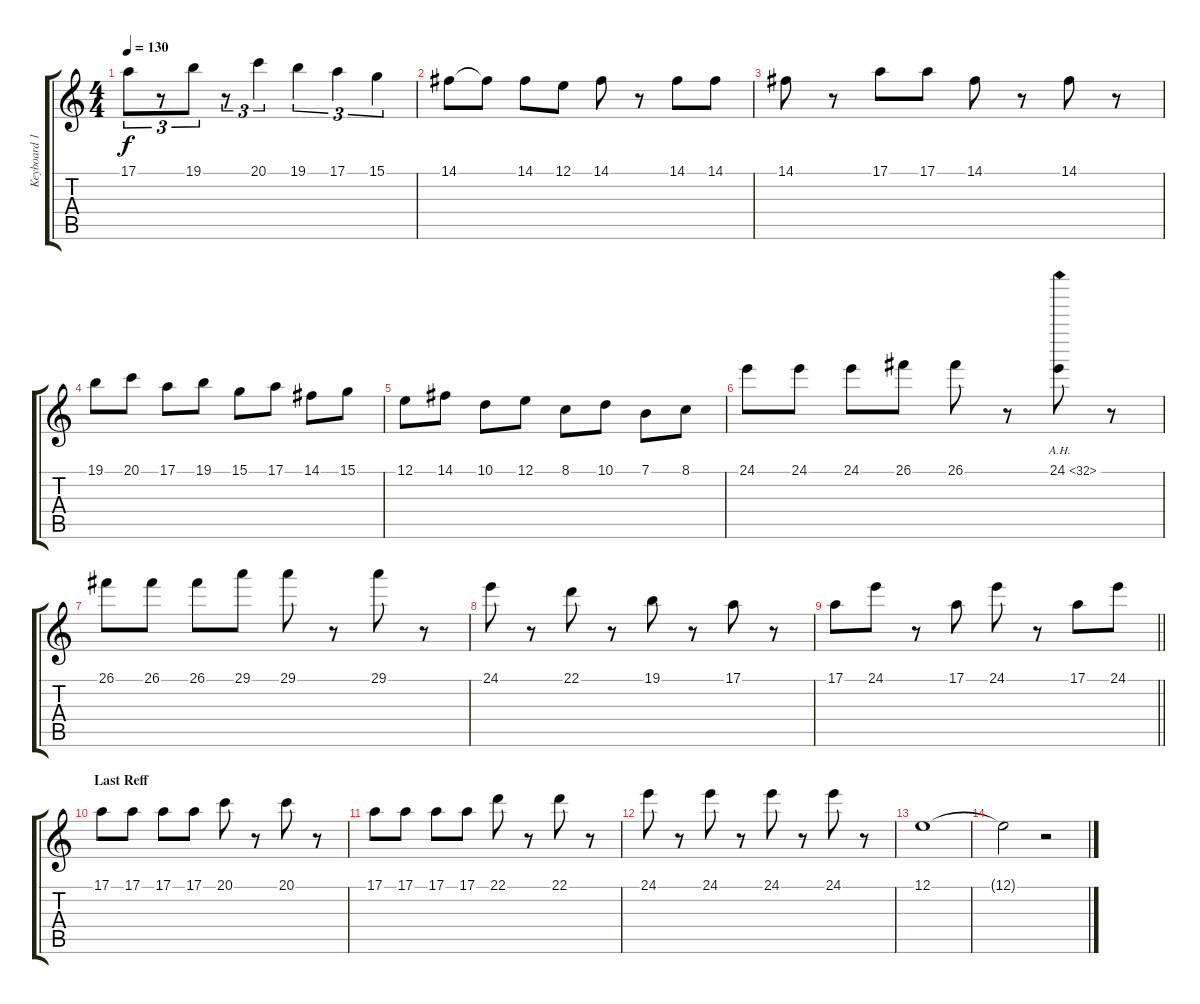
\track ("Keyboard 1" "Keyboard 1") {instrument accordion}
\staff {score tabs}
\tuning (E4 B3 G3 D3 A2 E2) {hide}
\ts (4 4)
\tempo 130
\clef g2
\ks c
17.1.8{tu (3 2) dy f} r.8{tu (3 2)} 19.1.8{tu (3 2)} r.8{tu (3 2)} 20.1.4{tu (3 2)} 19.1.4{tu (3 2)} 17.1.4{tu (3 2)} 15.1.4{tu (3 2)} |
14.1.8 14.1{t}.8 14.1.8 12.1.8 14.1.8 r.8 14.1.8 14.1.8 |
14.1.8 r.8 17.1.8 17.1.8 14.1.8 r.8 14.1.8 r.8 |
19.1.8 20.1.8 17.1.8 19.1.8 15.1.8 17.1.8 14.1.8 15.1.8 |
12.1.8 14.1.8 10.1.8 12.1.8 8.1.8 10.1.8 7.1.8 8.1.8 |
24.1.8 24.1.8 24.1.8 26.1.8 26.1.8 r.8 24.1{ah 8}.8 r.8 |
26.1.8 26.1.8 26.1.8 29.1.8 29.1.8 r.8 29.1.8 r.8 |
24.1.8 r.8 22.1.8 r.8 19.1.8 r.8 17.1.8 r.8 |
\barLineRight lightlight
17.1.8 24.1.8 r.8 17.1.8 24.1.8 r.8 17.1.8 24.1.8 |
\section ("" "Last Reff")
17.1.8 17.1.8 17.1.8 17.1.8 20.1.8 r.8 20.1.8 r.8 |
17.1.8 17.1.8 17.1.8 17.1.8 22.1.8 r.8 22.1.8 r.8 |
24.1.8 r.8 24.1.8 r.8 24.1.8 r.8 24.1.8 r.8 |
12.1.1 |
12.1{t}.2 r.2
